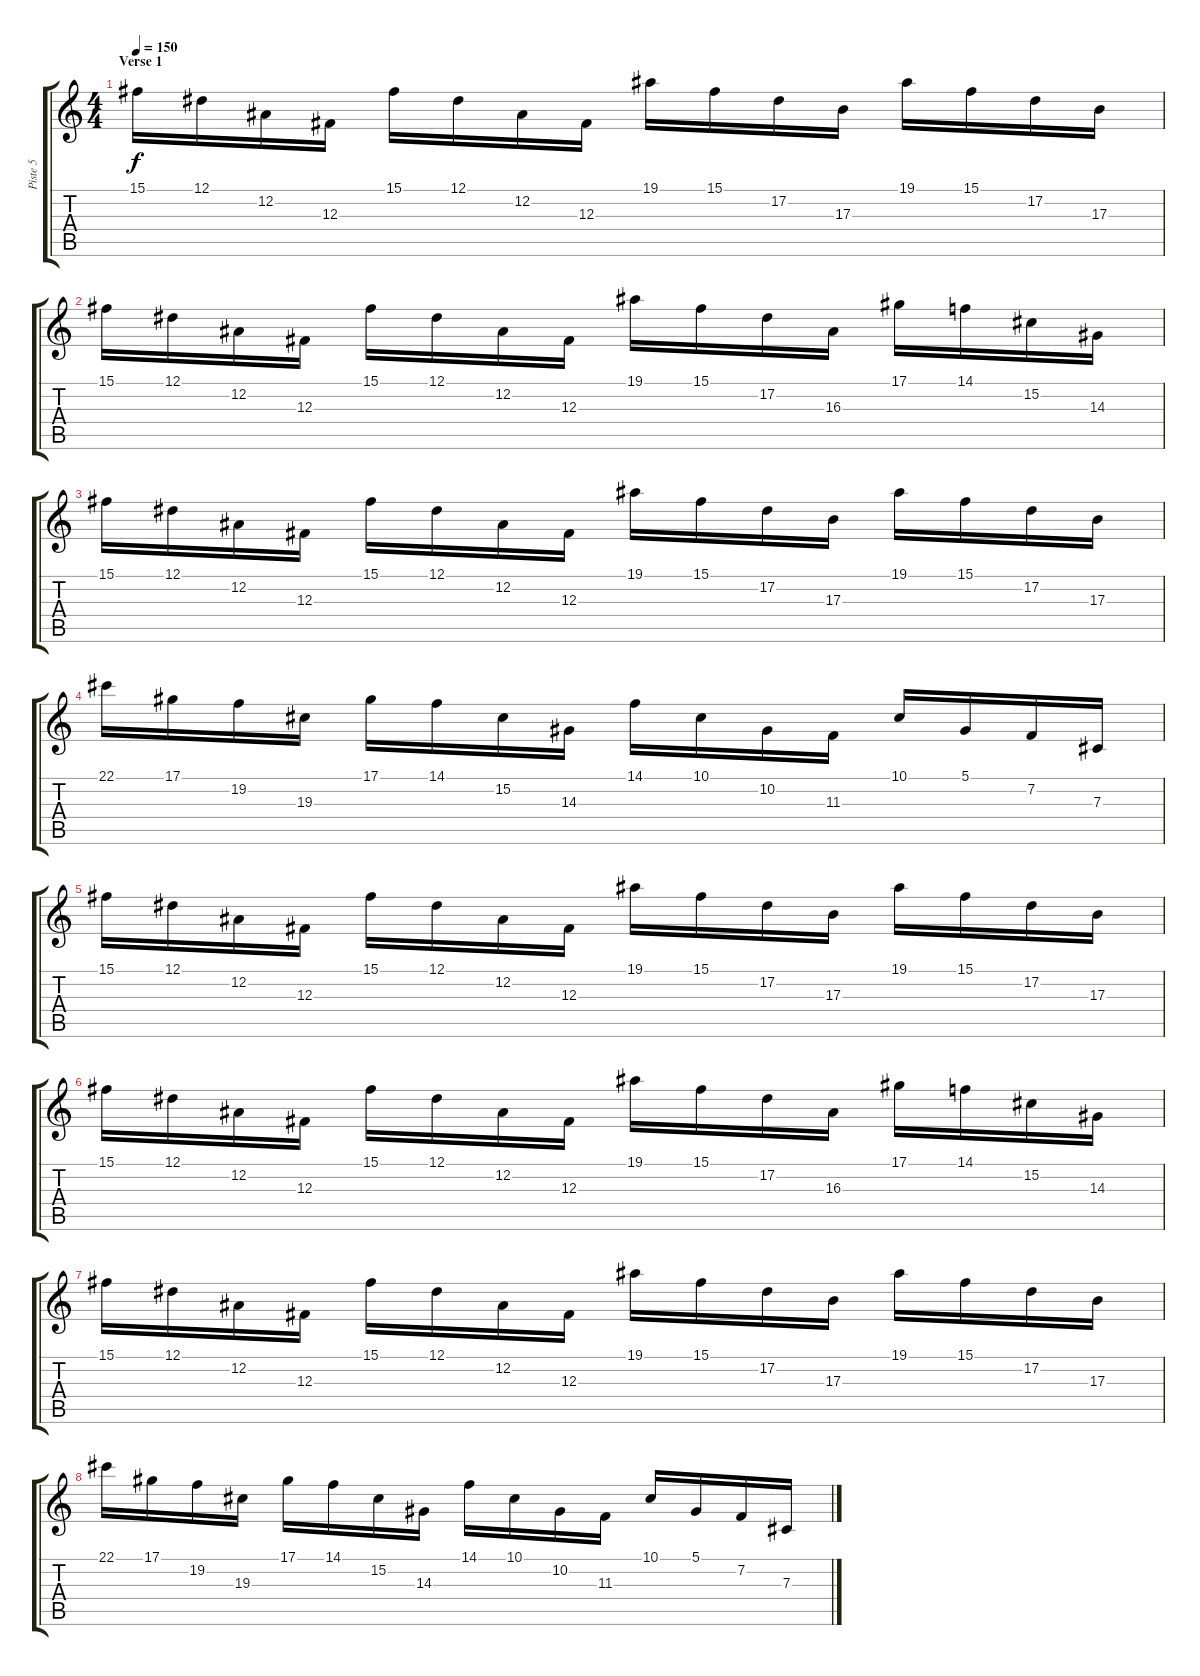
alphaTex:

\track ("Piste 5" "Piste 5") {instrument harpsichord}
\staff {score tabs}
\tuning (Eb4 Bb3 Gb3 Db3 Ab2 Eb2) {hide}
\ts (4 4)
\section ("" "Verse 1")
\tempo 150
\clef g2
\ks c
15.1.16{dy f} 12.1.16 12.2.16 12.3.16 15.1.16 12.1.16 12.2.16 12.3.16 19.1.16 15.1.16 17.2.16 17.3.16 19.1.16 15.1.16 17.2.16 17.3.16 |
15.1.16 12.1.16 12.2.16 12.3.16 15.1.16 12.1.16 12.2.16 12.3.16 19.1.16 15.1.16 17.2.16 16.3.16 17.1.16 14.1.16 15.2.16 14.3.16 |
15.1.16 12.1.16 12.2.16 12.3.16 15.1.16 12.1.16 12.2.16 12.3.16 19.1.16 15.1.16 17.2.16 17.3.16 19.1.16 15.1.16 17.2.16 17.3.16 |
22.1.16 17.1.16 19.2.16 19.3.16 17.1.16 14.1.16 15.2.16 14.3.16 14.1.16 10.1.16 10.2.16 11.3.16 10.1.16 5.1.16 7.2.16 7.3.16 |
15.1.16 12.1.16 12.2.16 12.3.16 15.1.16 12.1.16 12.2.16 12.3.16 19.1.16 15.1.16 17.2.16 17.3.16 19.1.16 15.1.16 17.2.16 17.3.16 |
15.1.16 12.1.16 12.2.16 12.3.16 15.1.16 12.1.16 12.2.16 12.3.16 19.1.16 15.1.16 17.2.16 16.3.16 17.1.16 14.1.16 15.2.16 14.3.16 |
15.1.16 12.1.16 12.2.16 12.3.16 15.1.16 12.1.16 12.2.16 12.3.16 19.1.16 15.1.16 17.2.16 17.3.16 19.1.16 15.1.16 17.2.16 17.3.16 |
22.1.16 17.1.16 19.2.16 19.3.16 17.1.16 14.1.16 15.2.16 14.3.16 14.1.16 10.1.16 10.2.16 11.3.16 10.1.16 5.1.16 7.2.16 7.3.16
